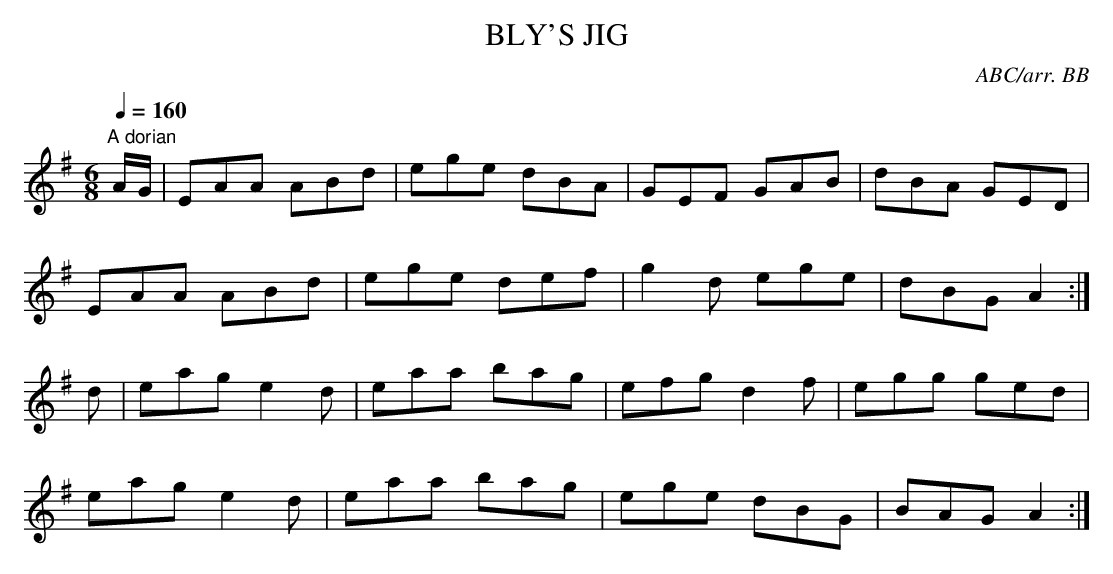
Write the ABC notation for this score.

X:1
T:BLY'S JIG
C:ABC/arr. BB
with in England." - MM
Q:1/4=160
L:1/8
M:6/8
K:G
"A dorian"
A/G/|EAA ABd|ege dBA|GEF GAB|dBA GED|
EAA ABd|ege def|g2 d ege|dBG A2 :|
d|eag e2 d|eaa bag|efg d2 f|egg ged|
eag e2 d|eaa bag|ege dBG|BAG A2 :|
